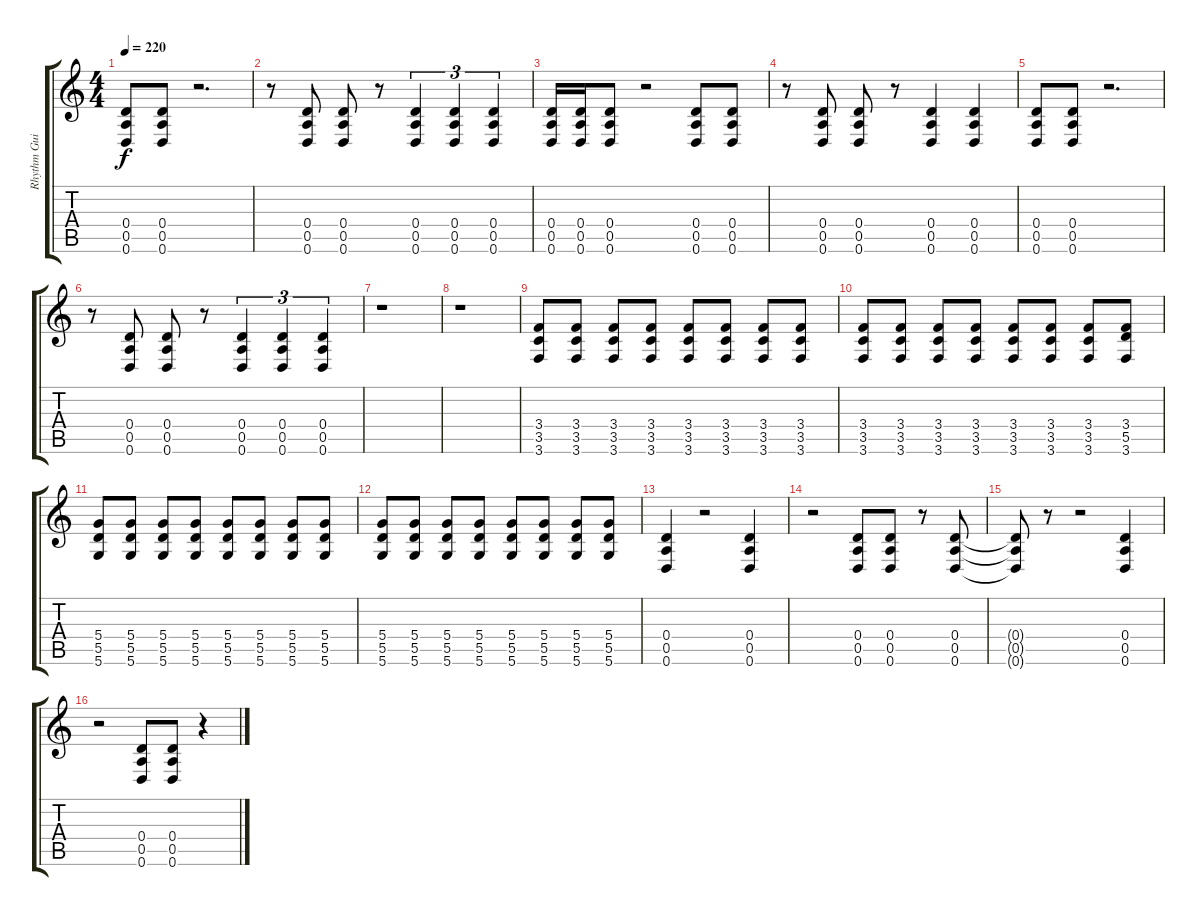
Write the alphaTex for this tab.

\track ("Rhythm Guitar - Mike Frisby" "Rhythm Gui") {instrument distortionguitar}
\staff {score tabs}
\tuning (E4 B3 G3 D3 A2 D2) {hide}
\ts (4 4)
\tempo 220
\clef g2
\ks c
(0.4 0.5 0.6).8{dy f} (0.4 0.5 0.6).8 r.2{d} |
r.8 (0.4 0.5 0.6).8 (0.4 0.5 0.6).8 r.8 (0.4 0.5 0.6).4{tu (3 2)} (0.4 0.5 0.6).4{tu (3 2)} (0.4 0.5 0.6).4{tu (3 2)} |
(0.4 0.5 0.6).16 (0.4 0.5 0.6).16 (0.4 0.5 0.6).8 r.2 (0.4 0.5 0.6).8 (0.4 0.5 0.6).8 |
r.8 (0.4 0.5 0.6).8 (0.4 0.5 0.6).8 r.8 (0.4 0.5 0.6).4 (0.4 0.5 0.6).4 |
(0.4 0.5 0.6).8 (0.4 0.5 0.6).8 r.2{d} |
r.8 (0.4 0.5 0.6).8 (0.4 0.5 0.6).8 r.8 (0.4 0.5 0.6).4{tu (3 2)} (0.4 0.5 0.6).4{tu (3 2)} (0.4 0.5 0.6).4{tu (3 2)} |
r.1 |
r.1 |
(3.4 3.5 3.6).8 (3.4 3.5 3.6).8 (3.4 3.5 3.6).8 (3.4 3.5 3.6).8 (3.4 3.5 3.6).8 (3.4 3.5 3.6).8 (3.4 3.5 3.6).8 (3.4 3.5 3.6).8 |
(3.4 3.5 3.6).8 (3.4 3.5 3.6).8 (3.4 3.5 3.6).8 (3.4 3.5 3.6).8 (3.4 3.5 3.6).8 (3.4 3.5 3.6).8 (3.4 3.5 3.6).8 (3.4 5.5 3.6).8 |
(5.4 5.5 5.6).8 (5.4 5.5 5.6).8 (5.4 5.5 5.6).8 (5.4 5.5 5.6).8 (5.4 5.5 5.6).8 (5.4 5.5 5.6).8 (5.4 5.5 5.6).8 (5.4 5.5 5.6).8 |
(5.4 5.5 5.6).8 (5.4 5.5 5.6).8 (5.4 5.5 5.6).8 (5.4 5.5 5.6).8 (5.4 5.5 5.6).8 (5.4 5.5 5.6).8 (5.4 5.5 5.6).8 (5.4 5.5 5.6).8 |
(0.4 0.5 0.6).4 r.2 (0.4 0.5 0.6).4 |
r.2 (0.4 0.5 0.6).8 (0.4 0.5 0.6).8 r.8 (0.4 0.5 0.6).8 |
(0.4{t} 0.5{t} 0.6{t}).8 r.8 r.2 (0.4 0.5 0.6).4 |
r.2 (0.4 0.5 0.6).8 (0.4 0.5 0.6).8 r.4
